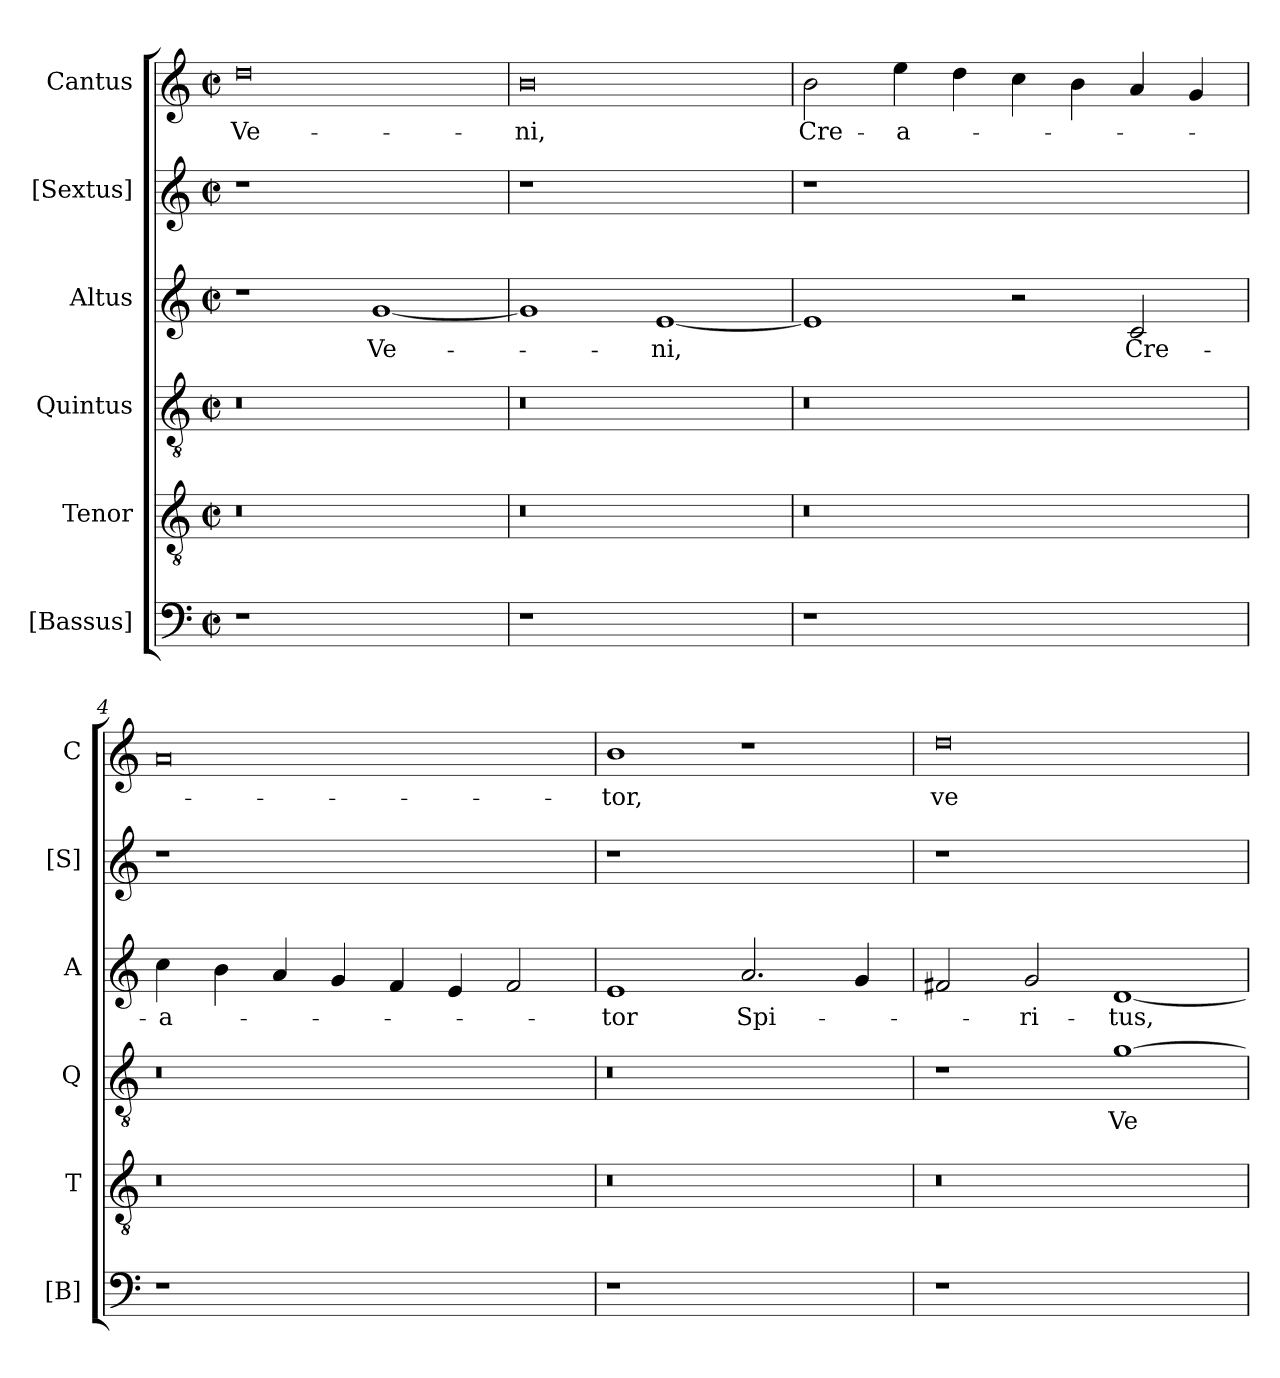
**kern	**kern	**kern	**text	**kern	**text	**kern	**kern	**text
*part6	*part5	*part4	*part4	*part3	*part3	*part2	*part1	*part1
*staff6	*staff5	*staff4	*staff4	*staff3	*staff3	*staff2	*staff1	*staff1
*I"[Bassus]	*I"Tenor	*I"Quintus	*	*I"Altus	*	*I"[Sextus]	*I"Cantus	*
*I'[B]	*I'T	*I'Q	*	*I'A	*	*I'[S]	*I'C	*
*clefF4	*clefGv2	*clefGv2	*	*clefG2	*	*clefG2	*clefG2	*
*k[]	*k[]	*k[]	*	*k[]	*	*k[]	*k[]	*
*C:	*C:	*C:	*	*C:	*	*C:	*C:	*
*M2/2	*M2/2	*M2/2	*	*M2/2	*	*M2/2	*M2/2	*
*met(c|)	*met(c|)	*met(c|)	*	*met(c|)	*	*met(c|)	*met(c|)	*
=1	=1	=1	=1	=1	=1	=1	=1	=1
!	!LO:N:vis=0	!LO:N:vis=0	!	!	!	!	!	!
1r	1r	1r	.	1r	.	1r	0dd\	Ve-
1ryy	1ryy	1ryy	.	[1g/	Ve-	1ryy	.	.
=2	=2	=2	=2	=2	=2	=2	=2	=2
!	!LO:N:vis=0	!LO:N:vis=0	!	!	!	!	!	!
1r	1r	1r	.	1g/]	.	1r	0b\	-ni,
1ryy	1ryy	1ryy	.	[1e/	-ni,	1ryy	.	.
=3	=3	=3	=3	=3	=3	=3	=3	=3
!	!LO:N:vis=0	!LO:N:vis=0	!	!	!	!	!	!
1r	1r	1r	.	1e/]	.	1r	2b\	Cre-
.	.	.	.	.	.	.	4ee\	-a-
.	.	.	.	.	.	.	4dd\	.
1ryy	1ryy	1ryy	.	2r	.	1ryy	4cc\	.
.	.	.	.	.	.	.	4b\	.
.	.	.	.	2c/	Cre-	.	4a/	.
.	.	.	.	.	.	.	4g/	.
=4	=4	=4	=4	=4	=4	=4	=4	=4
!	!LO:N:vis=0	!LO:N:vis=0	!	!	!	!	!	!
1r	1r	1r	.	4cc\	-a-	1r	0a/	.
.	.	.	.	4b\	.	.	.	.
.	.	.	.	4a/	.	.	.	.
.	.	.	.	4g/	.	.	.	.
1ryy	1ryy	1ryy	.	4f/	.	1ryy	.	.
.	.	.	.	4e/	.	.	.	.
.	.	.	.	2f/	.	.	.	.
=5	=5	=5	=5	=5	=5	=5	=5	=5
!	!LO:N:vis=0	!LO:N:vis=0	!	!	!	!	!	!
1r	1r	1r	.	1e/	-tor	1r	1b\	-tor,
1ryy	1ryy	1ryy	.	2.a/	Spi-	1ryy	1r	.
.	.	.	.	4g/	.	.	.	.
=6	=6	=6	=6	=6	=6	=6	=6	=6
!	!LO:N:vis=0	!	!	!	!	!	!	!
1r	1r	1r	.	2f#X/	.	1r	0dd\	ve-
.	.	.	.	2g/	-ri-	.	.	.
1ryy	1ryy	[1g\	Ve-	[1d/	-tus,	1ryy	.	.
=	=	=	=	=	=	=	=	=
*-	*-	*-	*-	*-	*-	*-	*-	*-
